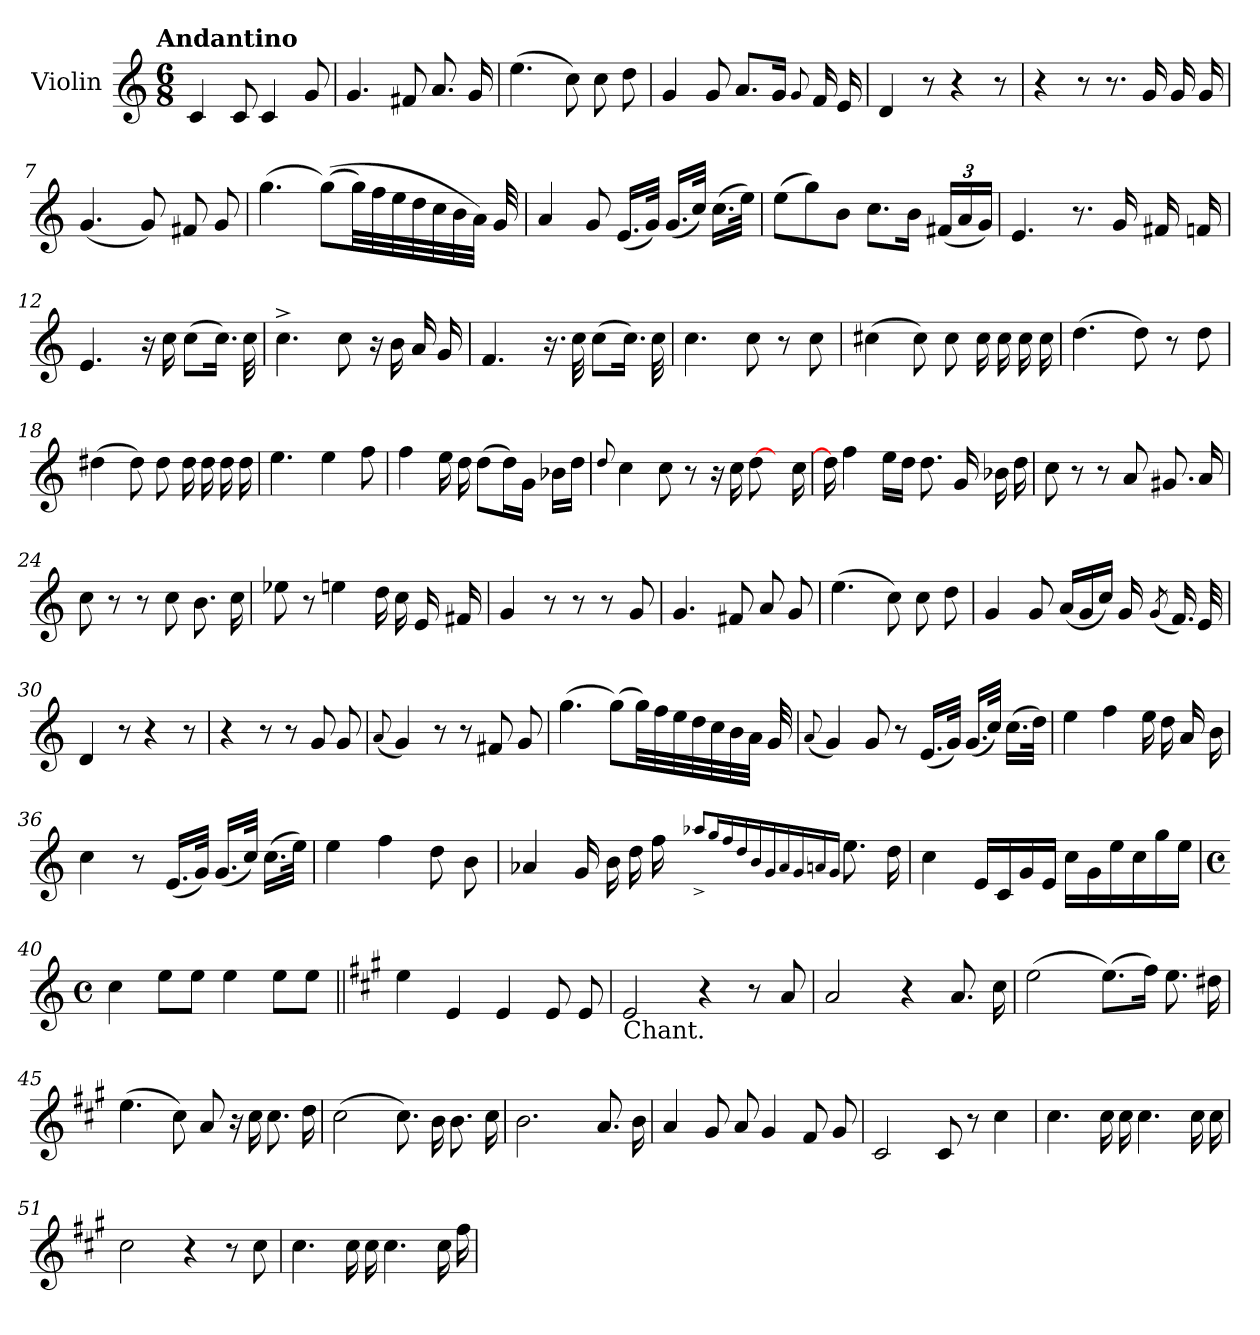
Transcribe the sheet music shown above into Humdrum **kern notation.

**kern
*part1
*staff1
*I"Violin
*I'Vln.
*clefG2
*k[]
!!LO:TX:omd:t=Andantino
*M6/8
*MM94
=1
4c/
8c/
4c/
8g/
=2
4.g/
8f#X/
8.a/
16g/
=3
(>4.ee\
8cc\)
8cc\
8dd\
=4
4g/
8g/
8.a/L
16g/Jk
8qqg/
16f/
16e/
=5
4d/
8r
4r
8r
!!LO:LB:g=z
=6
4r
8r
8.r
16g/
16g/
16g/
=7
(<4.g/
8g/)
8f#X/
8g/
=8
(>4.gg\
(>(>8gg\L)
32gg\LL)
32ff\
32ee\
32dd\
32cc\
32b\
32a\JJJ)
32g/
=9
4a/
8g/
(<16.e/LL
32g/JJk)
(<16.g/LL
32cc/JJk)
(>16.cc\LL
32ee\JJk)
!!LO:LB:g=z
=10
(>8ee\L
8gg\)
8b\J
8.cc\L
16b\Jk
*Xbrackettup
(<24f#X/LL
24a/
24g/JJ)
=11
4.e/
8.r
16g/
16f#X/
16fn/
=12
4.e/
16r
16cc\
(>8cc\L
16.cc\Jk)
32cc\
=13
4.cc^\
8cc\
16r
16b\
16a/
16g/
!!LO:LB:g=z
=14
4.f/
16.r
32cc\
(>8cc\L
16.cc\Jk)
32cc\
=15
4.cc\
8cc\
8r
8cc\
=16
(>4cc#X\
8cc#\)
8cc#\
16cc#\
16cc#\
16cc#\
16cc#\
=17
(>4.dd\
8dd\)
8r
8dd\
=18
(>4dd#X\
8dd#\)
8dd#\
16dd#\
16dd#\
16dd#\
16dd#\
=19
4.ee\
4ee\
8ff\
!!LO:LB:g=z
=20
4ff\
16ee\
16dd\
(>8dd\L
16dd\L)
16g\JJ
16b-X\LL
16dd\JJ
=21
8qqdd/
4cc\
8cc\
8r
16r
16cc\
[8dd\
16ryy
16cc\
=22
16dd\]
4ff\
16ee\LL
16dd\JJ
8.dd\
16g/
16b-X\
16dd\
=23
8cc\
8r
8r
8a/
8.g#X/
16a/
!!LO:LB:g=z
=24
8cc\
8r
8r
8cc\
8.b\
16cc\
=25
8ee-X\
8r
4een\
16dd\
16cc\
16e/
16f#X/
=26
4g/
8r
8r
8r
8g/
=27
4.g/
8f#X/
8a/
8g/
=28
(>4.ee\
8cc\)
8cc\
8dd\
!!LO:LB:g=z
=29
4g/
8g/
(<16a/LL
16g/
16cc/JJ)
16g/
(<8qg/
16.f/)
32e/
=30
4d/
8r
4r
8r
=31
4r
8r
8r
8g/
8g/
=32
(<8qqa/
4g/)
8r
8r
8f#X/
8g/
=33
(>4.gg\
(>8gg\L)
32gg\LL)
32ff\
32ee\
32dd\
32cc\
32b\
32a\JJJ
32g/
!!LO:LB:g=z
=34
(<8qqa/
4g/)
8g/
8r
(<16.e/LL
32g/JJk)
(<16.g/LL
32cc/JJk)
(>16.cc\LL
32dd\JJk)
=35
4ee\
4ff\
16ee\
16dd\
16a/
16b\
=36
4cc\
8r
(<16.e/LL
32g/JJk)
(<16.g/LL
32cc/JJk)
(>16.cc\LL
32ee\JJk)
=37
4ee\
4ff\
8dd\
8b\
!!LO:LB:g=z
=38
4a-X/
16g/
16b\
16dd\
16ff\
8qqaa-X^/L
16qqgg/L
16qqff/
16qqdd/
16qqb/
16qqg/
16qqa-/
16qqg/
16qqan/
16qqg/JJ
8.ee\
16dd\
=39
4cc\
16e/LL
16c/
16g/
16e/JJ
16cc\LL
16g\
16ee\
16cc\
16gg\
16ee\JJ
=40
*M4/4
*met(c)
4cc\
8ee\L
8ee\J
4ee\
8ee\L
8ee\J
!!LO:LB:g=z
=41||
*k[f#c#g#]
4ee\
4e/
4e/
8e/
8e/
=42
!LO:TX:b:t=Chant.
2e/
4r
8r
8a/
=43
2a/
4r
8.a/
16cc#\
=44
(>2ee\
(>8.ee\L)
16ff#\Jk)
8.ee\
16dd#X\
=45
(>4.ee\
8cc#\)
8a/
16r
16cc#\
8.cc#\
16dd\
!!LO:PB:g=z
=46
(>2cc#\
8.cc#\)
16b\
8.b\
16cc#\
=47
2.b\
8.a/
16b\
=48
4a/
8g#/
8a/
4g#/
8f#/
8g#/
=49
2c#/
8c#/
8r
4cc#\
=50
4.cc#\
16cc#\
16cc#\
4.cc#\
16cc#\
16cc#\
!!LO:LB:g=z
=51
2cc#\
4r
8r
8cc#\
=52
4.cc#\
16cc#\
16cc#\
4.cc#\
16cc#\
16ff#\
=
*-
